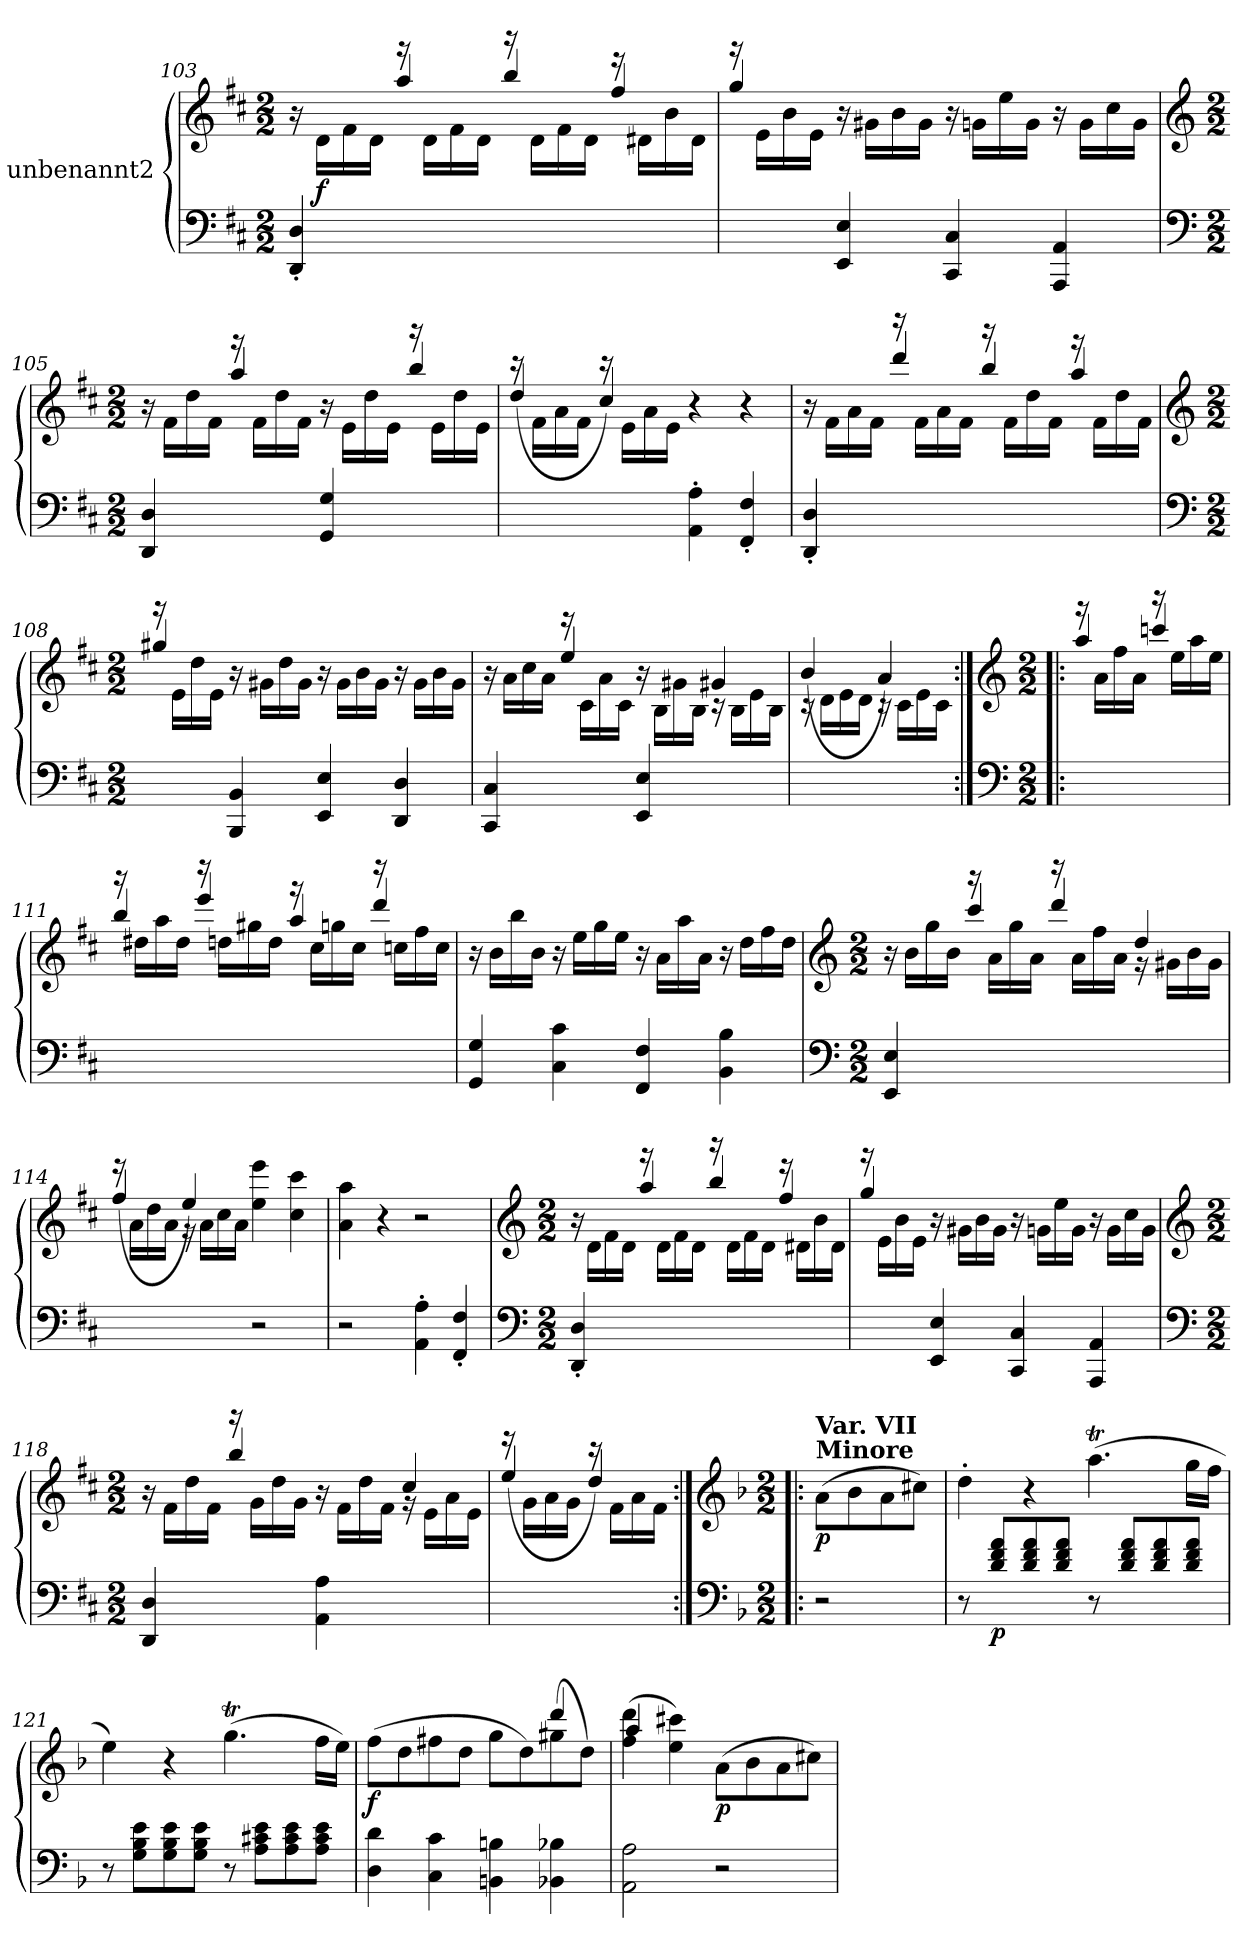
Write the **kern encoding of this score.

**kern	**kern	**dynam
*part1	*part1	*part1
*staff2	*staff1	*staff1/2
*I"unbenannt2	*	*
*clefF4	*clefG2	*
*k[f#c#]	*k[f#c#]	*
*M2/2	*M2/2	*
=103	=103	=103
*	*^	*
4DD/' 4D/'	16r	4ryy	.
!	!	!	!LO:DY:b
.	16d\LL	.	f
.	16f#\	.	.
.	16d\JJ	.	.
2.ryy	16r	4aa/	.
.	16d\LL	.	.
.	16f#\	.	.
.	16d\JJ	.	.
.	16r	4bb/	.
.	16d\LL	.	.
.	16f#\	.	.
.	16d\JJ	.	.
.	16r	4ff#/	.
.	16d#X\LL	.	.
.	16b\	.	.
.	16d#\JJ	.	.
=104	=104	=104	=104
4ryy	16r	4gg/	.
.	16e\LL	.	.
.	16b\	.	.
.	16e\JJ	.	.
4EE/ 4E/	16r	2.ryy	.
.	16g#X\LL	.	.
.	16b\	.	.
.	16g#\JJ	.	.
4CC#/ 4C#/	16r	.	.
.	16gn\LL	.	.
.	16ee\	.	.
.	16g\JJ	.	.
4AAA/ 4AA/	16r	.	.
.	16g\LL	.	.
.	16cc#\	.	.
.	16g\JJ	.	.
!!LO:LB:g=z	!!
=105	=105	=105	=105
*clefF4	*clefG2	*	*
*M2/2	*M2/2	*	*
4DD/ 4D/	16r	4ryy	.
.	16f#\LL	.	.
.	16dd\	.	.
.	16f#\JJ	.	.
4ryy	16r	4aa/	.
.	16f#\LL	.	.
.	16dd\	.	.
.	16f#\JJ	.	.
4GG/ 4G/	16r	4ryy	.
.	16e\LL	.	.
.	16dd\	.	.
.	16e\JJ	.	.
4ryy	16r	4bb/	.
.	16e\LL	.	.
.	16dd\	.	.
.	16e\JJ	.	.
=106	=106	=106	=106
2ryy	16r	(<4dd/	.
.	16f#\LL	.	.
.	16a\	.	.
.	16f#\JJ	.	.
.	16r	4cc#/)	.
.	16e\LL	.	.
.	16a\	.	.
.	16e\JJ	.	.
4AA\' 4A\'	4r	2ryy	.
4FF#/' 4F#/'	4r	.	.
=107	=107	=107	=107
4DD/' 4D/'	16r	4ryy	.
.	16f#\LL	.	.
.	16a\	.	.
.	16f#\JJ	.	.
2.ryy	16r	4ddd/	.
.	16f#\LL	.	.
.	16a\	.	.
.	16f#\JJ	.	.
.	16r	4bb/	.
.	16f#\LL	.	.
.	16dd\	.	.
.	16f#\JJ	.	.
.	16r	4aa/	.
.	16f#\LL	.	.
.	16dd\	.	.
.	16f#\JJ	.	.
!!LO:LB:g=z	!!
=108	=108	=108	=108
*clefF4	*clefG2	*	*
*M2/2	*M2/2	*	*
4ryy	16r	4gg#X/	.
.	16e\LL	.	.
.	16dd\	.	.
.	16e\JJ	.	.
4BBB/ 4BB/	16r	2.ryy	.
.	16g#X\LL	.	.
.	16dd\	.	.
.	16g#\JJ	.	.
4EE/ 4E/	16r	.	.
.	16g#\LL	.	.
.	16b\	.	.
.	16g#\JJ	.	.
4DD/ 4D/	16r	.	.
.	16g#\LL	.	.
.	16b\	.	.
.	16g#\JJ	.	.
=109	=109	=109	=109
4CC#/ 4C#/	16r	4ryy	.
.	16a\LL	.	.
.	16cc#\	.	.
.	16a\JJ	.	.
4ryy	16r	4ee/	.
.	16c#\LL	.	.
.	16a\	.	.
.	16c#\JJ	.	.
4EE/ 4E/	16r	4ryy	.
.	16B\LL	.	.
.	16g#X\	.	.
.	16B\JJ	.	.
4ryy	16rc	4g#X/	.
.	16B\LL	.	.
.	16e\	.	.
.	16B\JJ	.	.
=110	=110	=110	=110
2ryy	16rc	(<4b/	.
.	16d\LL	.	.
.	16e\	.	.
.	16d\JJ	.	.
.	16rc	4a/)	.
.	16c#\LL	.	.
.	16e\	.	.
.	16c#\JJ	.	.
!!LO:PB:g=z	!!
=110X13:|!|:	=110X13:|!|:	=110X13:|!|:	=110X13:|!|:
*clefF4	*clefG2	*	*
*M2/2	*M2/2	*	*
2ryy	16r	4aa/	.
.	16a\LL	.	.
.	16ff#\	.	.
.	16a\JJ	.	.
.	16r	4cccn/	.
.	16ee\LL	.	.
.	16aa\	.	.
.	16ee\JJ	.	.
=111	=111	=111	=111
1ryy	16r	4bb/	.
.	16dd#X\LL	.	.
.	16aa\	.	.
.	16dd#\JJ	.	.
.	16r	4eee/	.
.	16ddn\LL	.	.
.	16gg#X\	.	.
.	16dd\JJ	.	.
.	16r	4aa/	.
.	16cc#\LL	.	.
.	16ggn\	.	.
.	16cc#\JJ	.	.
.	16r	4ddd/	.
.	16ccn\LL	.	.
.	16ff#\	.	.
.	16cc\JJ	.	.
*	*v	*v	*
=112	=112	=112
4GG/ 4G/	16r	.
.	16b\LL	.
.	16bb\	.
.	16b\JJ	.
4C#\ 4c#\	16r	.
.	16ee\LL	.
.	16gg\	.
.	16ee\JJ	.
4FF#/ 4F#/	16r	.
.	16a\LL	.
.	16aa\	.
.	16a\JJ	.
4BB\ 4B\	16r	.
.	16dd\LL	.
.	16ff#\	.
.	16dd\JJ	.
!!LO:LB:g=z
=113	=113	=113
*clefF4	*clefG2	*
*M2/2	*M2/2	*
*	*^	*
4EE/ 4E/	16r	4ryy	.
.	16b\LL	.	.
.	16gg\	.	.
.	16b\JJ	.	.
2.ryy	16r	4ccc#/	.
.	16a\LL	.	.
.	16gg\	.	.
.	16a\JJ	.	.
.	16r	4ddd/	.
.	16a\LL	.	.
.	16ff#\	.	.
.	16a\JJ	.	.
.	16rg	4dd/	.
.	16g#X\LL	.	.
.	16b\	.	.
.	16g#\JJ	.	.
=114	=114	=114	=114
2ryy	16r	(<4ff#/	.
.	16a\LL	.	.
.	16dd\	.	.
.	16a\JJ	.	.
.	16rg	4ee/)	.
.	16a\LL	.	.
.	16cc#\	.	.
.	16a\JJ	.	.
2r	4ee\ 4eee\	2ryy	.
.	4cc#\ 4ccc#\	.	.
*	*v	*v	*
=115	=115	=115
2r	4a\ 4aa\	.
.	4r	.
4AA\' 4A\'	2r	.
4FF#/' 4F#/'	.	.
!!LO:LB:g=z
=116	=116	=116
*clefF4	*clefG2	*
*M2/2	*M2/2	*
*	*^	*
4DD/' 4D/'	16r	4ryy	.
.	16d\LL	.	.
.	16f#\	.	.
.	16d\JJ	.	.
2.ryy	16r	4aa/	.
.	16d\LL	.	.
.	16f#\	.	.
.	16d\JJ	.	.
.	16r	4bb/	.
.	16d\LL	.	.
.	16f#\	.	.
.	16d\JJ	.	.
.	16r	4ff#/	.
.	16d#X\LL	.	.
.	16b\	.	.
.	16d#\JJ	.	.
=117	=117	=117	=117
4ryy	16r	4gg/	.
.	16e\LL	.	.
.	16b\	.	.
.	16e\JJ	.	.
4EE/ 4E/	16r	2.ryy	.
.	16g#X\LL	.	.
.	16b\	.	.
.	16g#\JJ	.	.
4CC#/ 4C#/	16r	.	.
.	16gn\LL	.	.
.	16ee\	.	.
.	16g\JJ	.	.
4AAA/ 4AA/	16r	.	.
.	16g\LL	.	.
.	16cc#\	.	.
.	16g\JJ	.	.
!!LO:LB:g=z	!!
=118	=118	=118	=118
*clefF4	*clefG2	*	*
*M2/2	*M2/2	*	*
4DD/ 4D/	16r	4ryy	.
.	16f#\LL	.	.
.	16dd\	.	.
.	16f#\JJ	.	.
4ryy	16r	4bb/	.
.	16g\LL	.	.
.	16dd\	.	.
.	16g\JJ	.	.
4AA\ 4A\	16r	4ryy	.
.	16f#\LL	.	.
.	16dd\	.	.
.	16f#\JJ	.	.
4ryy	16rg	4cc#/	.
.	16e\LL	.	.
.	16a\	.	.
.	16e\JJ	.	.
=119	=119	=119	=119
2ryy	16r	(<4ee/	.
.	16g\LL	.	.
.	16a\	.	.
.	16g\JJ	.	.
.	16r	4dd/)	.
.	16f#\LL	.	.
.	16a\	.	.
.	16f#\JJ	.	.
*	*v	*v	*
!!LO:LB:g=z
=119X14:|!|:	=119X14:|!|:	=119X14:|!|:
*clefF4	*clefG2	*
*k[b-]	*k[b-]	*
*M2/2	*M2/2	*
!	!LO:TX:a:B:t=Minore	!
!	!LO:TX:a:B:t=Var. VII	!
!	!	!LO:DY:b
2r	(>8a\L	p
.	8b-\	.
.	8a\	.
.	8cc#X\J)	.
=120	=120	=120
8r	4dd'\	.
!	!	!LO:DY:b=2
8d/ 8f/ 8a/L	.	p
8d/ 8f/ 8a/	4r	.
8d/ 8f/ 8a/J	.	.
8r	(>4.aat\	.
8d/ 8f/ 8a/L	.	.
8d/ 8f/ 8a/	.	.
8d/ 8f/ 8a/J	16gg\LL	.
.	16ff\JJ	.
=121	=121	=121
8r	4ee\)	.
8G\ 8B-\ 8e\L	.	.
8G\ 8B-\ 8e\	4r	.
8G\ 8B-\ 8e\J	.	.
8r	(>4.ggT\	.
8A\ 8c#X\ 8e\L	.	.
8A\ 8c#\ 8e\	.	.
8A\ 8c#\ 8e\J	16ff\LL	.
.	16ee\JJ)	.
=122	=122	=122
*	*^	*
!	!	!	!LO:DY:b
4D\ 4d\	(<8ff\L	2.ryy	f
.	8dd\	.	.
4C\ 4c\	8ff#X\	.	.
.	8dd\J	.	.
4BBn\ 4Bn\	8gg\L	.	.
.	8dd\)	.	.
4BB-X\ 4B-X\	(<8gg#X\	4ddd/	.
.	8dd\J)	.	.
!!LO:LB:g=z	!!
=123	=123	=123	=123
2AA\ 2A\	(<4ff\ 4ddd\	4aa/	.
.	4ee\ 4ccc#X\)	2.ryy	.
!	!	!	!LO:DY:b
2r	(<8a\L	.	p
.	8b-\	.	.
.	8a\	.	.
.	8cc#X\J)	.	.
*	*v	*v	*
=	=	=
*-	*-	*-
